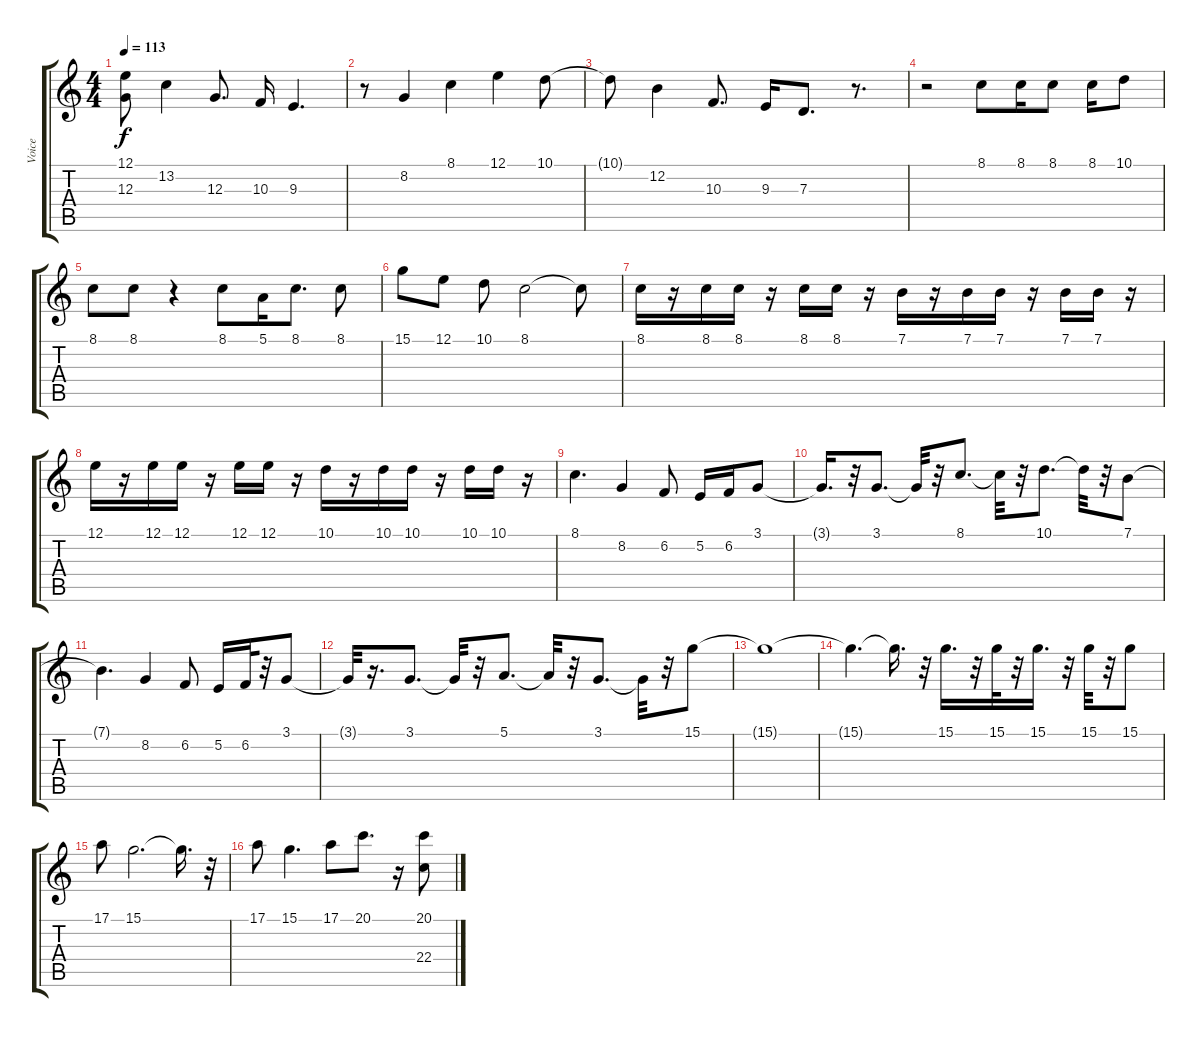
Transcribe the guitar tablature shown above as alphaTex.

\track ("Voice" "Voice") {instrument choiraahs}
\staff {score tabs}
\tuning (E4 B3 G3 D3 A2 E2) {hide}
\ts (4 4)
\tempo 113
\clef g2
\ks c
(12.1{t} 12.3{t}).8{dy f} 13.2.4 12.3.8{d} 10.3.16 9.3.4{d} |
r.8 8.2.4 8.1.4 12.1.4 10.1.8 |
10.1{t}.8 12.2.4 10.3.8{d} 9.3.16 7.3.8{d} r.8{d} |
r.2 8.1.8 8.1.16 8.1.8 8.1.16 10.1.8 |
8.1.8 8.1.8 r.4 8.1.8 5.1.16 8.1.8{d} 8.1.8 |
15.1.8 12.1.8 10.1.8 8.1.2 8.1{t}.8 |
8.1.16 r.16 8.1.16 8.1.16 r.16 8.1.16 8.1.16 r.16 7.1.16 r.16 7.1.16 7.1.16 r.16 7.1.16 7.1.16 r.16 |
12.1.16 r.16 12.1.16 12.1.16 r.16 12.1.16 12.1.16 r.16 10.1.16 r.16 10.1.16 10.1.16 r.16 10.1.16 10.1.16 r.16 |
8.1.4{d} 8.2.4 6.2.8 5.2.16 6.2.16 3.1.8 |
3.1{t}.16{d} r.32 3.1.8{d} 3.1{t}.32 r.32 8.1.8{d} 8.1{t}.32 r.32 10.1.8{d} 10.1{t}.32 r.32 7.1.8 |
7.1{t}.4{d} 8.2.4 6.2.8 5.2.16 6.2.32 r.32 3.1.8 |
3.1{t}.32 r.16{d} 3.1.8{d} 3.1{t}.32 r.32 5.1.8{d} 5.1{t}.32 r.32 3.1.8{d} 3.1{t}.32 r.32 15.1.8 |
15.1{t}.1 |
15.1{t}.4{d} 15.1{t}.16{d} r.32 15.1.16{d} r.32 15.1.32 r.32 15.1.16{d} r.32 15.1.32 r.32 15.1.8 |
17.1.8 15.1.2{d} 15.1{t}.16{d} r.32 |
17.1.8 15.1.4{d} 17.1.8 20.1.8{d} r.16 (20.1 22.4).8
